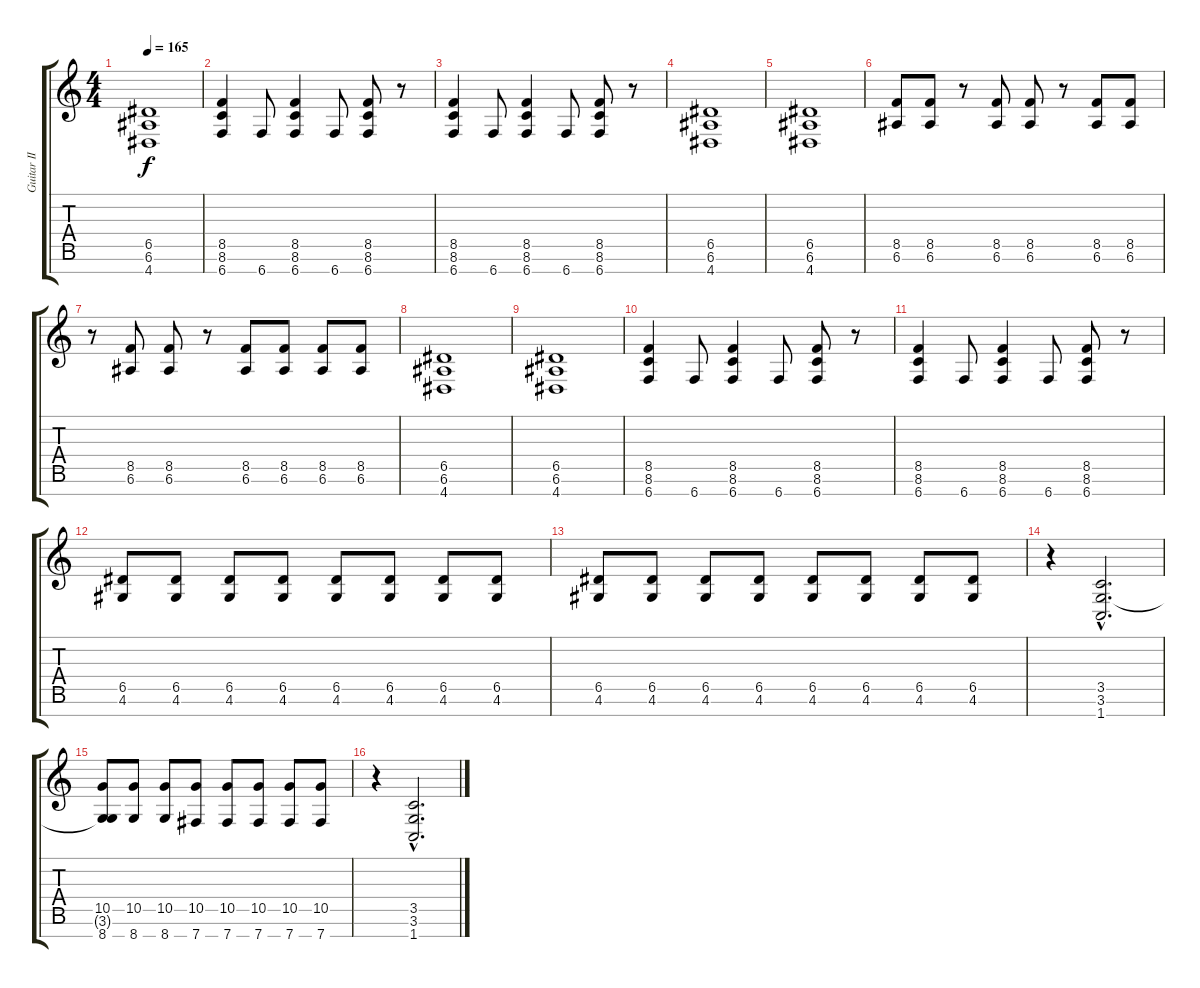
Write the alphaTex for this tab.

\track ("Guitar II" "Guitar II") {instrument distortionguitar}
\staff {score tabs}
\tuning (E4 B3 Gb3 D3 A2 E2 B1) {hide}
\ts (4 4)
\tempo 165
\clef g2
\ks c
(6.5 6.6 4.7).1{dy f} |
(8.5 8.6 6.7).4 6.7.8 (8.5 8.6 6.7).4 6.7.8 (8.5 8.6 6.7).8 r.8 |
(8.5 8.6 6.7).4 6.7.8 (8.5 8.6 6.7).4 6.7.8 (8.5 8.6 6.7).8 r.8 |
(6.5 6.6 4.7).1 |
(6.5 6.6 4.7).1 |
(8.5 6.6).8 (8.5 6.6).8 r.8 (8.5 6.6).8 (8.5 6.6).8 r.8 (8.5 6.6).8 (8.5 6.6).8 |
r.8 (8.5 6.6).8 (8.5 6.6).8 r.8 (8.5 6.6).8 (8.5 6.6).8 (8.5 6.6).8 (8.5 6.6).8 |
(6.5 6.6 4.7).1 |
(6.5 6.6 4.7).1 |
(8.5 8.6 6.7).4 6.7.8 (8.5 8.6 6.7).4 6.7.8 (8.5 8.6 6.7).8 r.8 |
(8.5 8.6 6.7).4 6.7.8 (8.5 8.6 6.7).4 6.7.8 (8.5 8.6 6.7).8 r.8 |
(6.5 4.6).8 (6.5 4.6).8 (6.5 4.6).8 (6.5 4.6).8 (6.5 4.6).8 (6.5 4.6).8 (6.5 4.6).8 (6.5 4.6).8 |
(6.5 4.6).8 (6.5 4.6).8 (6.5 4.6).8 (6.5 4.6).8 (6.5 4.6).8 (6.5 4.6).8 (6.5 4.6).8 (6.5 4.6).8 |
r.4 (3.5{hac} 3.6{hac} 1.7{hac}).2{d} |
(10.5 3.6{t} 8.7).8 (10.5 8.7).8 (10.5 8.7).8 (10.5 7.7).8 (10.5 7.7).8 (10.5 7.7).8 (10.5 7.7).8 (10.5 7.7).8 |
r.4 (3.5{hac} 3.6{hac} 1.7{hac}).2{d}
